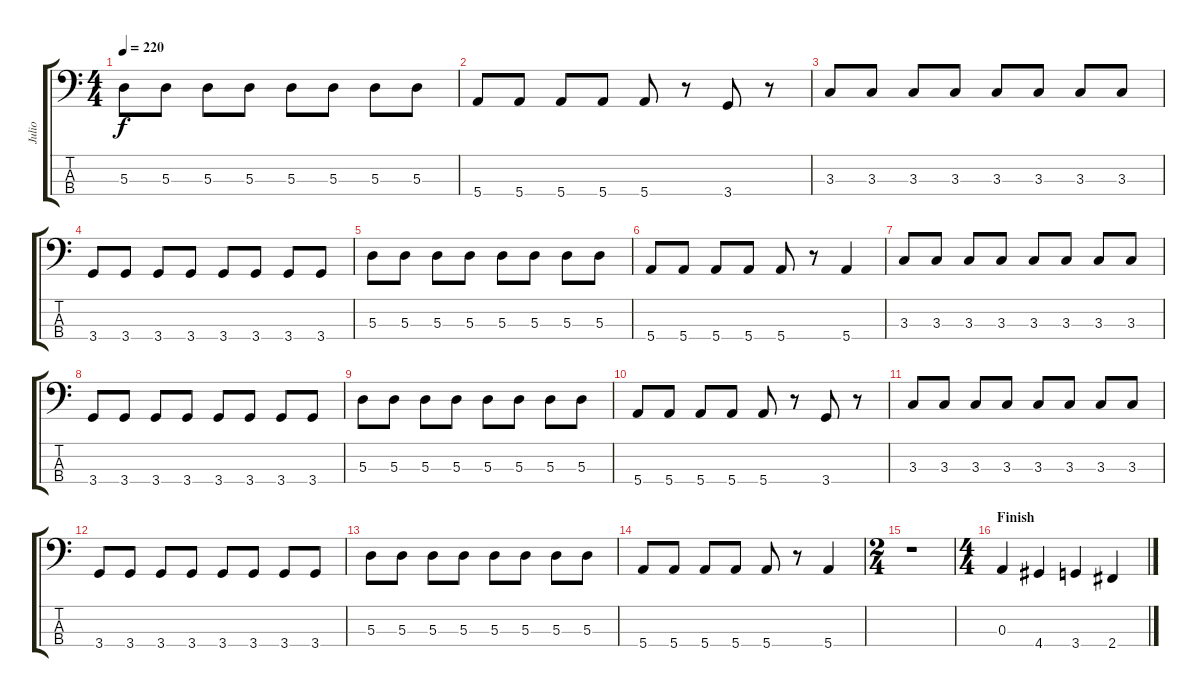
\track ("Julio" "Julio") {instrument electricbassfinger}
\staff {score tabs}
\tuning (G2 D2 A1 E1) {hide}
\ts (4 4)
\tempo 220
\clef f4
\ks c
5.3.8{dy f} 5.3.8 5.3.8 5.3.8 5.3.8 5.3.8 5.3.8 5.3.8 |
5.4.8 5.4.8 5.4.8 5.4.8 5.4.8 r.8 3.4.8 r.8 |
3.3.8 3.3.8 3.3.8 3.3.8 3.3.8 3.3.8 3.3.8 3.3.8 |
3.4.8 3.4.8 3.4.8 3.4.8 3.4.8 3.4.8 3.4.8 3.4.8 |
5.3.8 5.3.8 5.3.8 5.3.8 5.3.8 5.3.8 5.3.8 5.3.8 |
5.4.8 5.4.8 5.4.8 5.4.8 5.4.8 r.8 5.4.4 |
3.3.8 3.3.8 3.3.8 3.3.8 3.3.8 3.3.8 3.3.8 3.3.8 |
3.4.8 3.4.8 3.4.8 3.4.8 3.4.8 3.4.8 3.4.8 3.4.8 |
5.3.8 5.3.8 5.3.8 5.3.8 5.3.8 5.3.8 5.3.8 5.3.8 |
5.4.8 5.4.8 5.4.8 5.4.8 5.4.8 r.8 3.4.8 r.8 |
3.3.8 3.3.8 3.3.8 3.3.8 3.3.8 3.3.8 3.3.8 3.3.8 |
3.4.8 3.4.8 3.4.8 3.4.8 3.4.8 3.4.8 3.4.8 3.4.8 |
5.3.8 5.3.8 5.3.8 5.3.8 5.3.8 5.3.8 5.3.8 5.3.8 |
5.4.8 5.4.8 5.4.8 5.4.8 5.4.8 r.8 5.4.4 |
\ts (2 4)
r.1 |
\ts (4 4)
\section ("" "Finish")
0.3.4 4.4.4 3.4.4 2.4.4
